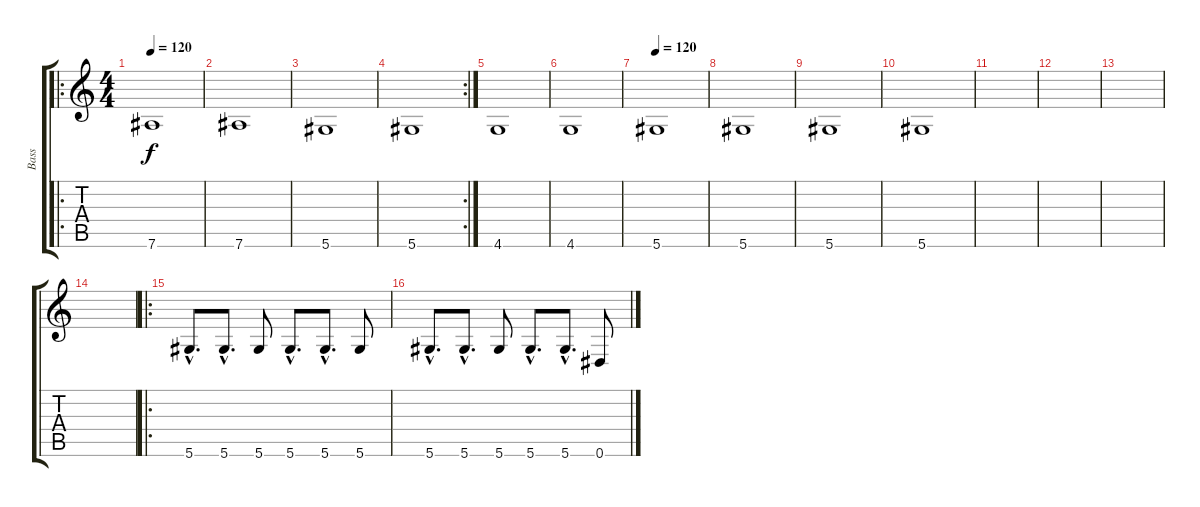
\track ("Bass" "Bass") {instrument slapbass1}
\staff {score tabs}
\tuning (Eb4 Bb3 Gb3 Db3 Ab2 Eb2) {hide}
\ro
\ts (4 4)
\tempo 120
\tempo 100
\tempo 120
\clef g2
\ks c
7.6.1{dy f instrument slapbass1} |
7.6.1 |
5.6.1 |
\rc 2
5.6.1 |
4.6.1 |
4.6.1 |
\tempo 120
5.6.1 |
5.6.1 |
5.6.1 |
5.6.1 |
|
|
|
|
\ro
5.6{hac}.8{d} 5.6{hac}.8{d} 5.6.8 5.6{hac}.8{d} 5.6{hac}.8{d} 5.6.8 |
5.6{hac}.8{d} 5.6{hac}.8{d} 5.6.8 5.6{hac}.8{d} 5.6{hac}.8{d} 0.6.8
